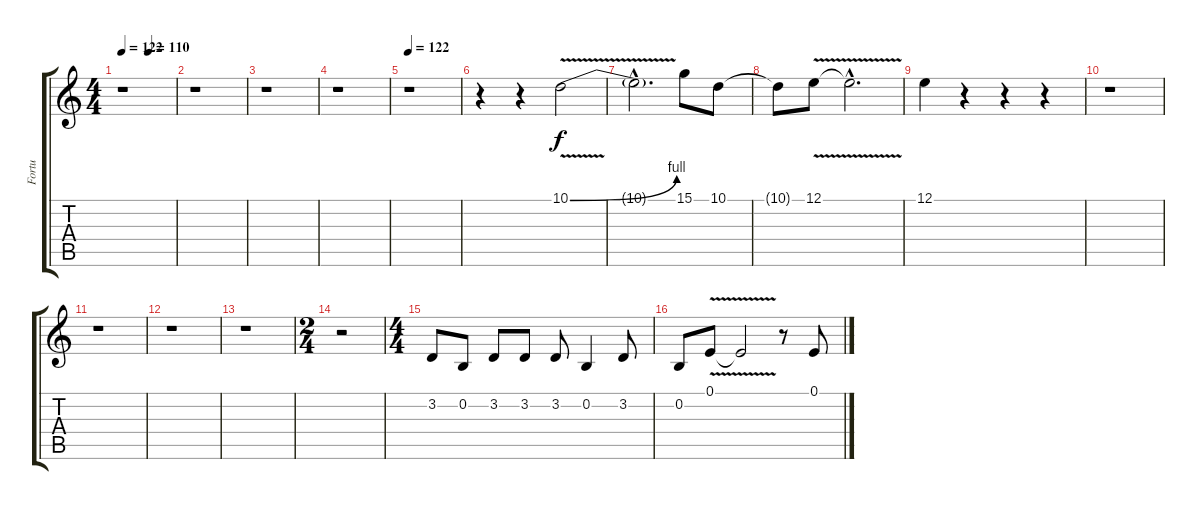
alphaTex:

\track ("Fortu" "Fortu") {instrument lead6voice}
\staff {score tabs}
\tuning (E4 B3 G3 D3 A2 E2) {hide}
\ts (4 4)
\tempo 122
\tempo (110 0.5)
\tempo 122
\clef g2
\ks c
r.1{dy f instrument lead6voice} |
r.1 |
r.1 |
r.1 |
\tempo 122
r.1 |
r.4 r.4 10.1{be (bend 0 0 60 4) v}.2 |
10.1{hac t}.2{d} 15.1.8 10.1.8 |
10.1{t}.8 12.1{v}.8 12.1{hac t}.2{d} |
12.1.4 r.4 r.4 r.4 |
r.1 |
r.1 |
r.1 |
r.1 |
\ts (2 4)
r.2 |
\ts (4 4)
3.2.8 0.2.8 3.2.8 3.2.8 3.2.8 0.2.4 3.2.8 |
0.2.8 0.1{v}.8 0.1{t}.2 r.8 0.1.8
